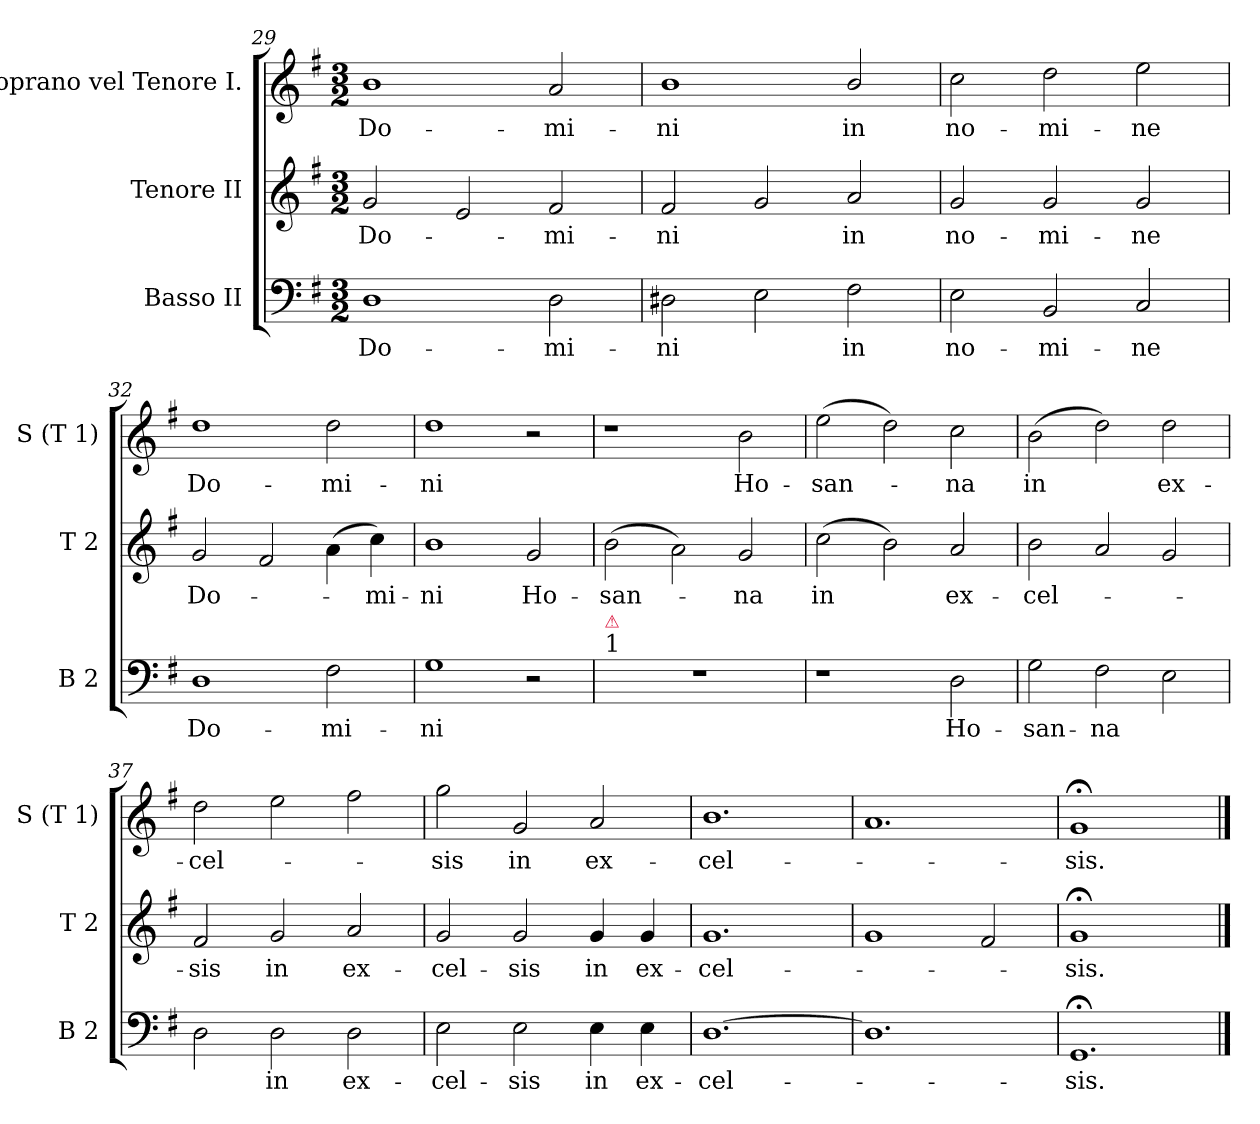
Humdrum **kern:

**kern	**text	**kern	**text	**kern	**text
*part3	*part3	*part2	*part2	*part1	*part1
*staff3	*staff3	*staff2	*staff2	*staff1	*staff1
*I"Basso II	*	*I"Tenore II	*	*I"Soprano vel Tenore I.	*
*I'B 2	*	*I'T 2	*	*I'S (T 1)	*
*clefF4	*	*clefG2	*	*clefG2	*
*k[f#]	*	*k[f#]	*	*k[f#]	*
*M3/2	*	*M3/2	*	*M3/2	*
=29	=29	=29	=29	=29	=29
1D	Do-	2g/	Do-	1b	Do-
.	.	2e/	.	.	.
2D\	-mi-	2f#/	-mi-	2a/	-mi-
=30	=30	=30	=30	=30	=30
2D#X\	-ni	2f#/	-ni	1b	-ni
2E\	.	2g/	.	.	.
2F#\	in	2a/	in	2b/	in
=31	=31	=31	=31	=31	=31
2E\	no-	2g/	no-	2cc\	no-
2BB/	-mi-	2g/	-mi-	2dd\	-mi-
2C/	-ne	2g/	-ne	2ee\	-ne
=32	=32	=32	=32	=32	=32
1D	Do-	2g/	Do-	1dd	Do-
.	.	2f#/	.	.	.
2F#\	-mi-	(<4a\	.	2dd\	-mi-
.	.	4cc\)	-mi-	.	.
=33	=33	=33	=33	=33	=33
1G	-ni	1b	-ni	1dd	-ni
2r	.	2g/	Ho-	2r	.
=34	=34	=34	=34	=34	=34
!LO:TX:a:t=1	!	!	!	!	!
!LO:TX:a:color=crimson:t=⚠	!	!	!	!	!
1.r	.	(>2b\	-san-	1r	.
.	.	2a\)	.	.	.
.	.	2g/	-na	2b\	Ho-
=35	=35	=35	=35	=35	=35
1r	.	(>2cc\	in	(>2ee\	-san-
.	.	2b\)	.	2dd\)	.
2D\	Ho-	2a/	ex-	2cc\	-na
=36	=36	=36	=36	=36	=36
2G\	-san-	2b\	-cel-	(>2b\	in
2F#\	-na	2a/	.	2dd\)	.
2E\	.	2g/	.	2dd\	ex-
=37	=37	=37	=37	=37	=37
2D\	.	2f#/	-sis	2dd\	-cel-
2D\	in	2g/	in	2ee\	.
2D\	ex-	2a/	ex-	2ff#\	.
=38	=38	=38	=38	=38	=38
2E\	-cel-	2g/	-cel-	2gg\	-sis
2E\	-sis	2g/	-sis	2g/	in
4E\	in	4g/	in	2a/	ex-
4E\	ex-	4g/	ex-	.	.
=39	=39	=39	=39	=39	=39
[1.D	-cel-	1.g	-cel-	1.b	-cel-
=40	=40	=40	=40	=40	=40
1.D]	.	1g	.	1.a	.
.	.	2f#/	.	.	.
=41	=41	=41	=41	=41	=41
!	!	!LO:N:vis=1	!	!LO:N:vis=1	!
1.GG;<	-sis.	1.g;<	-sis.	1.g;<	-sis.
==	==	==	==	==	==
*-	*-	*-	*-	*-	*-
